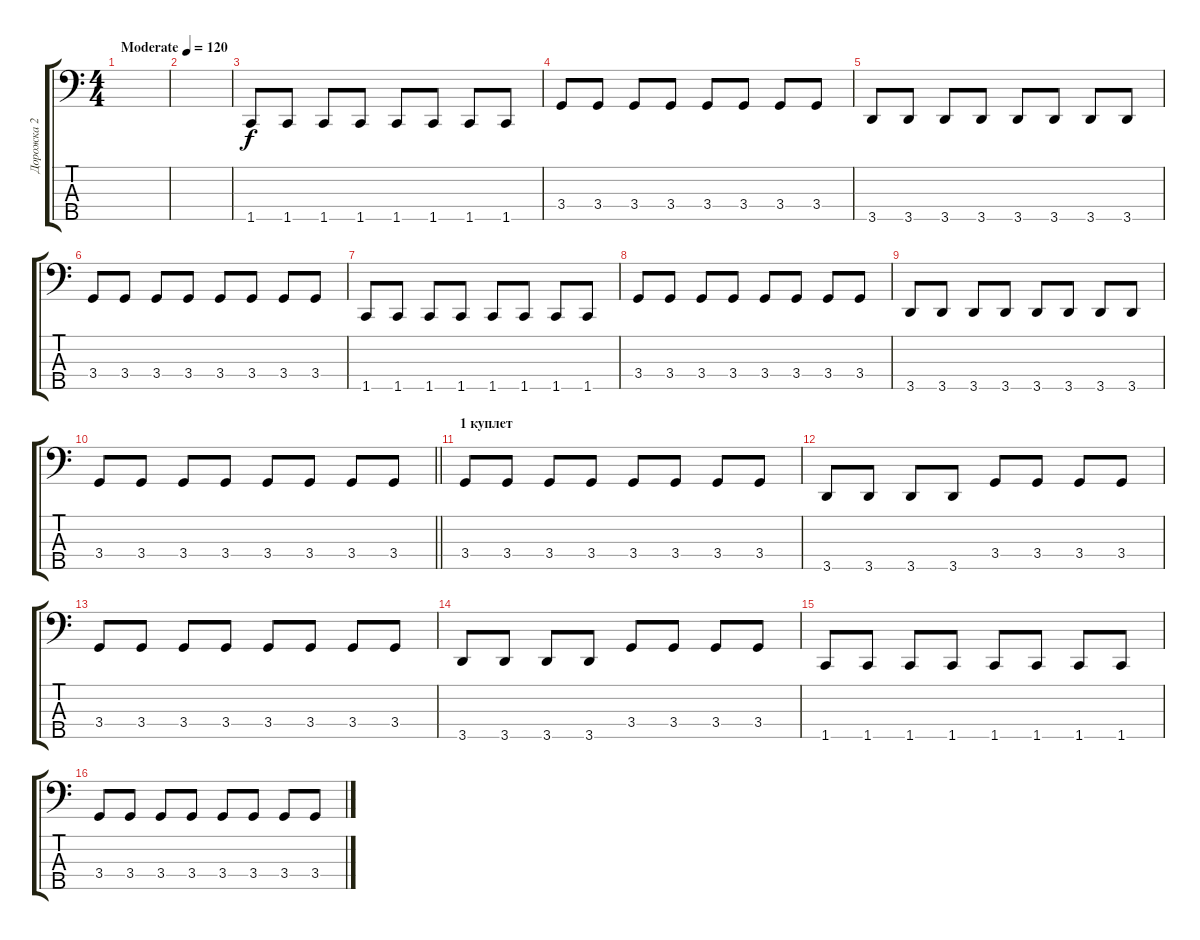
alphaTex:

\track ("Дорожка 2" "Дорожка 2") {instrument electricbassfinger}
\staff {score tabs}
\tuning (G2 D2 A1 E1 B0) {hide}
\ts (4 4)
\tempo (120 "Moderate")
\clef f4
\ks c
|
|
1.5.8 1.5.8 1.5.8 1.5.8 1.5.8 1.5.8 1.5.8 1.5.8 |
3.4.8 3.4.8 3.4.8 3.4.8 3.4.8 3.4.8 3.4.8 3.4.8 |
3.5.8 3.5.8 3.5.8 3.5.8 3.5.8 3.5.8 3.5.8 3.5.8 |
3.4.8 3.4.8 3.4.8 3.4.8 3.4.8 3.4.8 3.4.8 3.4.8 |
1.5.8 1.5.8 1.5.8 1.5.8 1.5.8 1.5.8 1.5.8 1.5.8 |
3.4.8 3.4.8 3.4.8 3.4.8 3.4.8 3.4.8 3.4.8 3.4.8 |
3.5.8 3.5.8 3.5.8 3.5.8 3.5.8 3.5.8 3.5.8 3.5.8 |
\barLineRight lightlight
3.4.8 3.4.8 3.4.8 3.4.8 3.4.8 3.4.8 3.4.8 3.4.8 |
\section ("" "1 куплет")
3.4.8 3.4.8 3.4.8 3.4.8 3.4.8 3.4.8 3.4.8 3.4.8 |
3.5.8 3.5.8 3.5.8 3.5.8 3.4.8 3.4.8 3.4.8 3.4.8 |
3.4.8 3.4.8 3.4.8 3.4.8 3.4.8 3.4.8 3.4.8 3.4.8 |
3.5.8 3.5.8 3.5.8 3.5.8 3.4.8 3.4.8 3.4.8 3.4.8 |
1.5.8 1.5.8 1.5.8 1.5.8 1.5.8 1.5.8 1.5.8 1.5.8 |
3.4.8 3.4.8 3.4.8 3.4.8 3.4.8 3.4.8 3.4.8 3.4.8
